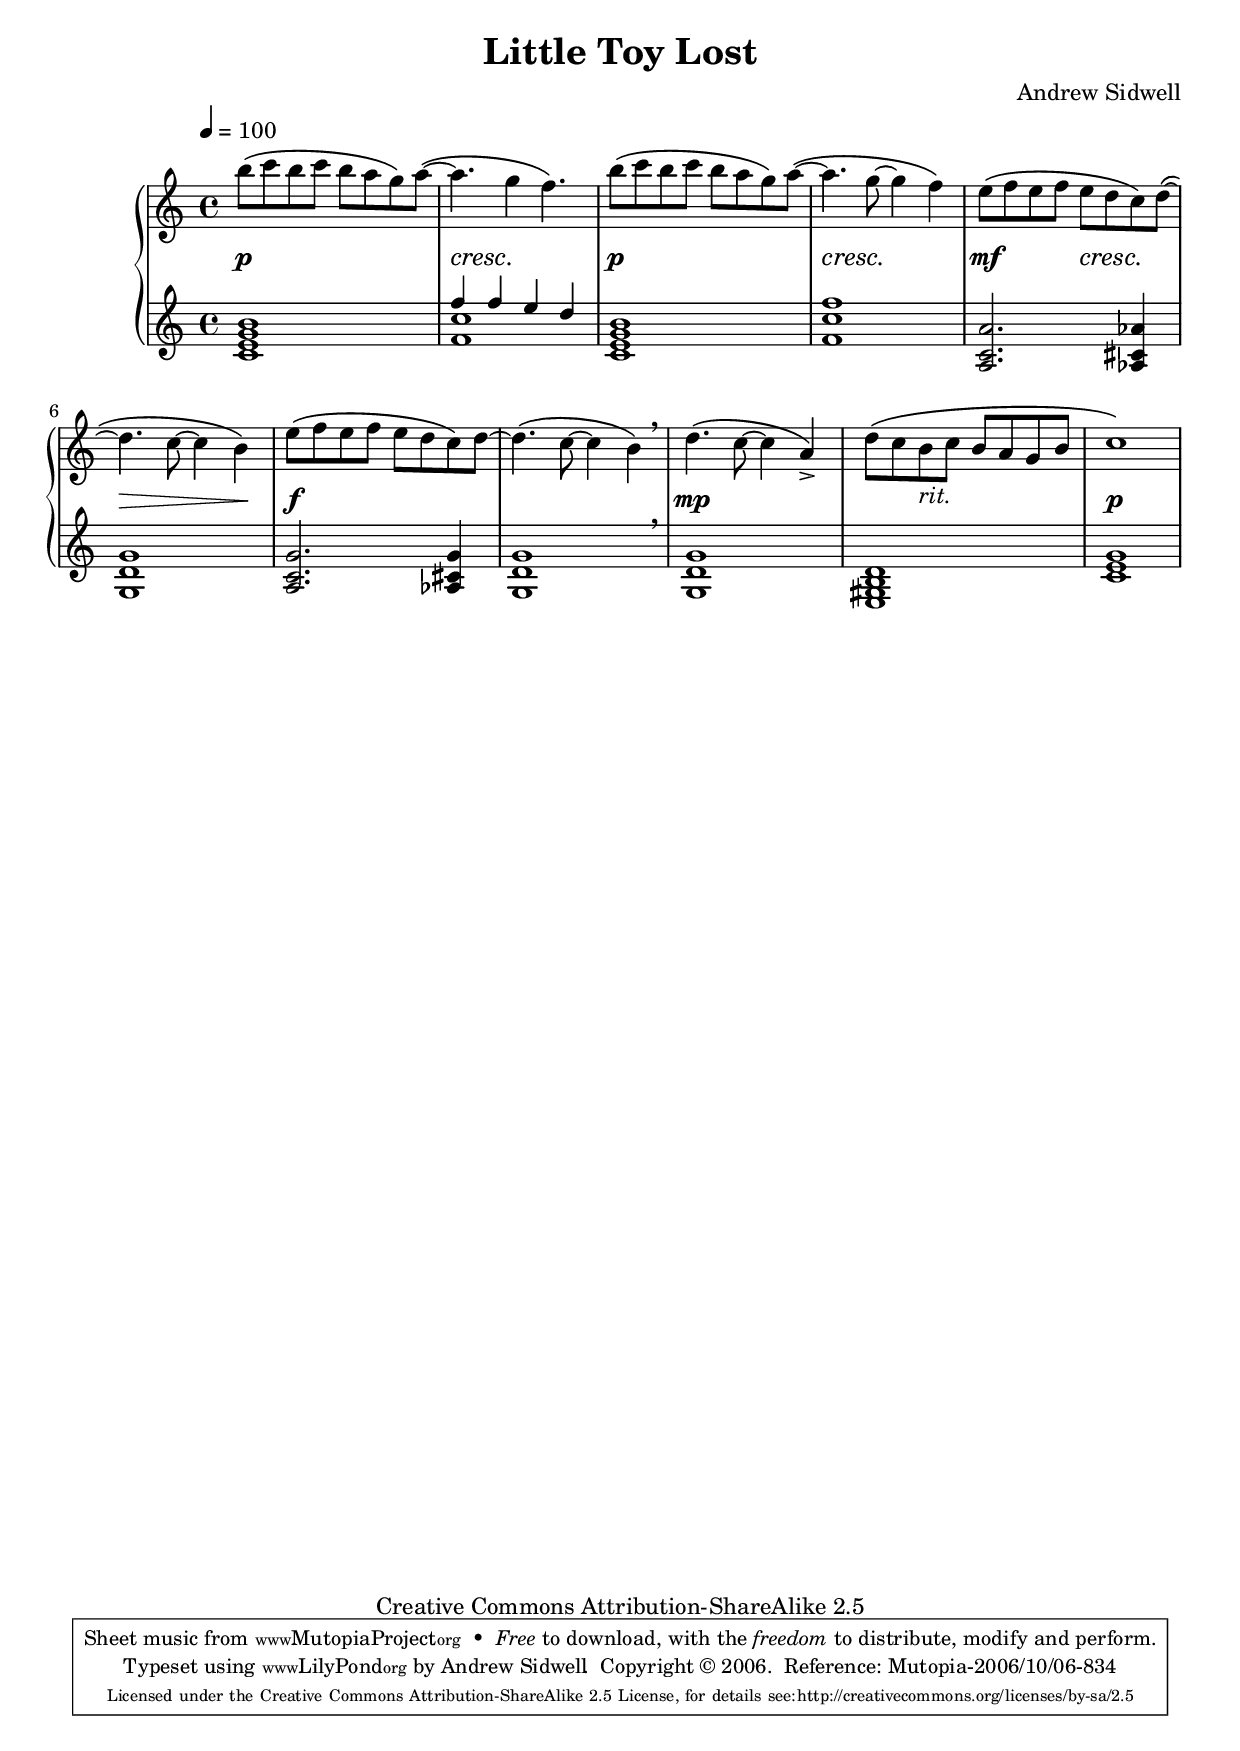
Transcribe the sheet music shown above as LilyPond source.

\version "2.9.18"
\include "english.ly"

#(ly:set-option 'point-and-click #f)

\header
{
 title = "Little Toy Lost"
 composer = "Andrew Sidwell"
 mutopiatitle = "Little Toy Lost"
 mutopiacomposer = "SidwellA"
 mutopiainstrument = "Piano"
 date = "2006/Aug/23"
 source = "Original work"
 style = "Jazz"
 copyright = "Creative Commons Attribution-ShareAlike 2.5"
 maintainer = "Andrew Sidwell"
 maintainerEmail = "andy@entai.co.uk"
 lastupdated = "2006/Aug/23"
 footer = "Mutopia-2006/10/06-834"
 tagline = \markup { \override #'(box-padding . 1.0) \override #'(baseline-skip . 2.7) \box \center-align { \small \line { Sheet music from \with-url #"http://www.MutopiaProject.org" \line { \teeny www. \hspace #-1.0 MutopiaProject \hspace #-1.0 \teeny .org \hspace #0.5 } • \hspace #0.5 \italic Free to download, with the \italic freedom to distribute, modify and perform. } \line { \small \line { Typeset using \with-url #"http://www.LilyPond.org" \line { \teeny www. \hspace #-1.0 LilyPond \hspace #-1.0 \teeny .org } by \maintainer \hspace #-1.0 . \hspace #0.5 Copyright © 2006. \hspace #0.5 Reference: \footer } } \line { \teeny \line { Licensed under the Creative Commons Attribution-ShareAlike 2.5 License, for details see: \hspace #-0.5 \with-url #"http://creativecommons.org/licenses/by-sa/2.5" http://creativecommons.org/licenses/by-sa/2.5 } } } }
}

upper = \relative c'''
{
  \override Score.MetronomeMark #'padding = #4.5
  \tempo 4=100

  \set hairpinToBarline = ##t

  \override DynamicTextSpanner #'dash-period = #-1.0

  \setTextCresc
  \override DynamicLineSpanner #'staff-padding = #3
  \override TextScript #'staff-padding = #3

  b8\p \(c b c b a g \) a~ \( |
  a4. \< g4 f4. \)  |
  b8\p \(c b c b a g \) a~ \( |
  a4. \< g8 ~ g4 f4 \) |

  e8\mf \( f e f e\< d c \) d~ \! \( |
  d4.\> c8 ~ c4 b4\! \) |
  e8\f \( f e f e d c \) d~ |
  d4. \( c8 ~ c4 b \) \breathe  |

  d4.\mp \( c8 ~ c4 a4-> \) |
  d8 \(c b_\markup{ \italic { "rit." } } c b a g b |
  c1\p \) 
}

lower = \relative c'
{
  <c e g b>1 |
  << { f'4 f e d } \\ { <f, c'>1 } >>
  <c e g b>1 |
  <f c' f>1 |

  <a, c a'>2. <af cs af'>4 | <g d' g>1 |
  <a c g'>2. <af cs g'>4 | <g d' g>1\breathe |

  <g d' g>1 |
  <e gs b d> |
  <c' e g>
}

\score
{
  \context PianoStaff <<
    \context Staff = upper \upper
    \context Staff = lower \lower
  >>

  \layout { }
  \midi { }
}
